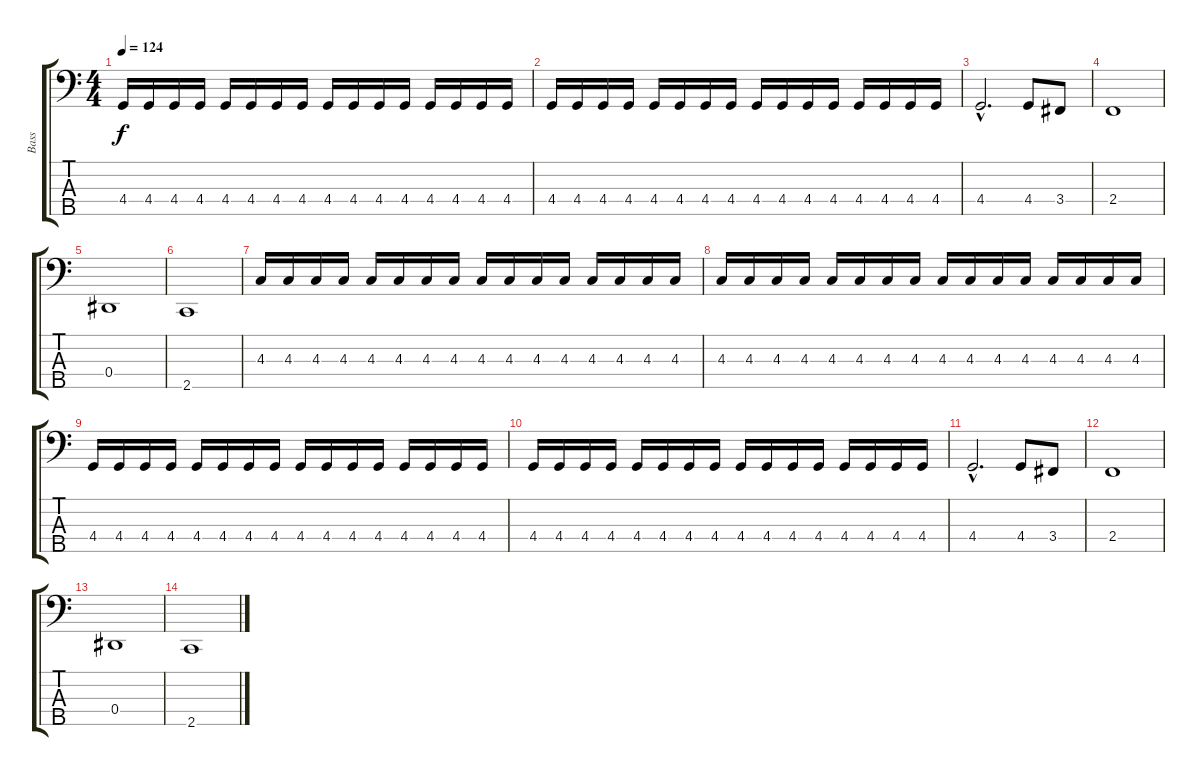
\track ("Bass" "Bass") {instrument electricbasspick}
\staff {score tabs}
\tuning (Gb2 Db2 Ab1 Eb1 Bb0) {hide}
\ts (4 4)
\tempo 124
\clef f4
\ks c
4.4.16{dy f} 4.4.16 4.4.16 4.4.16 4.4.16 4.4.16 4.4.16 4.4.16 4.4.16 4.4.16 4.4.16 4.4.16 4.4.16 4.4.16 4.4.16 4.4.16 |
4.4.16 4.4.16 4.4.16 4.4.16 4.4.16 4.4.16 4.4.16 4.4.16 4.4.16 4.4.16 4.4.16 4.4.16 4.4.16 4.4.16 4.4.16 4.4.16 |
4.4{hac}.2{d} 4.4.8 3.4.8 |
2.4.1 |
0.4.1 |
2.5.1 |
4.3.16 4.3.16 4.3.16 4.3.16 4.3.16 4.3.16 4.3.16 4.3.16 4.3.16 4.3.16 4.3.16 4.3.16 4.3.16 4.3.16 4.3.16 4.3.16 |
4.3.16 4.3.16 4.3.16 4.3.16 4.3.16 4.3.16 4.3.16 4.3.16 4.3.16 4.3.16 4.3.16 4.3.16 4.3.16 4.3.16 4.3.16 4.3.16 |
4.4.16 4.4.16 4.4.16 4.4.16 4.4.16 4.4.16 4.4.16 4.4.16 4.4.16 4.4.16 4.4.16 4.4.16 4.4.16 4.4.16 4.4.16 4.4.16 |
4.4.16 4.4.16 4.4.16 4.4.16 4.4.16 4.4.16 4.4.16 4.4.16 4.4.16 4.4.16 4.4.16 4.4.16 4.4.16 4.4.16 4.4.16 4.4.16 |
4.4{hac}.2{d} 4.4.8 3.4.8 |
2.4.1 |
0.4.1 |
2.5.1
